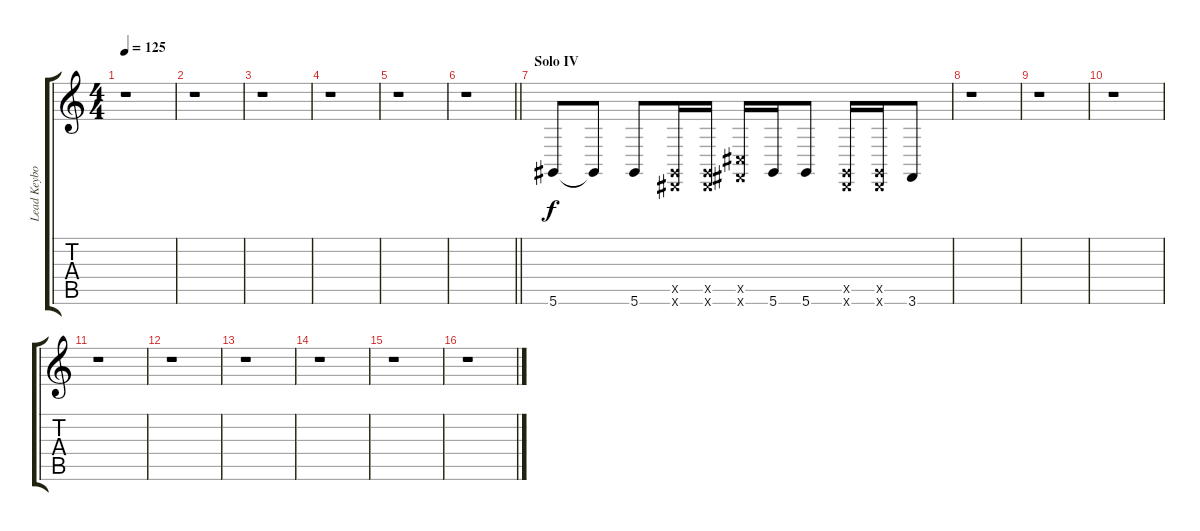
\track ("Lead Keyboard" "Lead Keybo") {instrument electricgrandpiano}
\staff {score tabs}
\tuning (Eb4 Bb3 Gb3 Db3 Ab2 Eb2) {hide}
\ts (4 4)
\tempo 125
\clef g2
\ks c
r.1{dy f} |
r.1 |
r.1 |
r.1 |
r.1 |
\barLineRight lightlight
r.1 |
\section ("" "Solo IV")
5.6.8{volume 12 instrument distortionguitar} 5.6{t}.8 5.6.8 (0.5{x} 0.6{x}).16 (0.5{x} 0.6{x}).16 (5.5{x} 3.6{x}).16 5.6.16 5.6.8 (0.5{x} 0.6{x}).16 (0.5{x} 0.6{x}).16 3.6.8 |
r.1{volume 16 instrument electricgrandpiano} |
r.1 |
r.1 |
r.1 |
r.1 |
r.1 |
r.1 |
r.1 |
r.1
